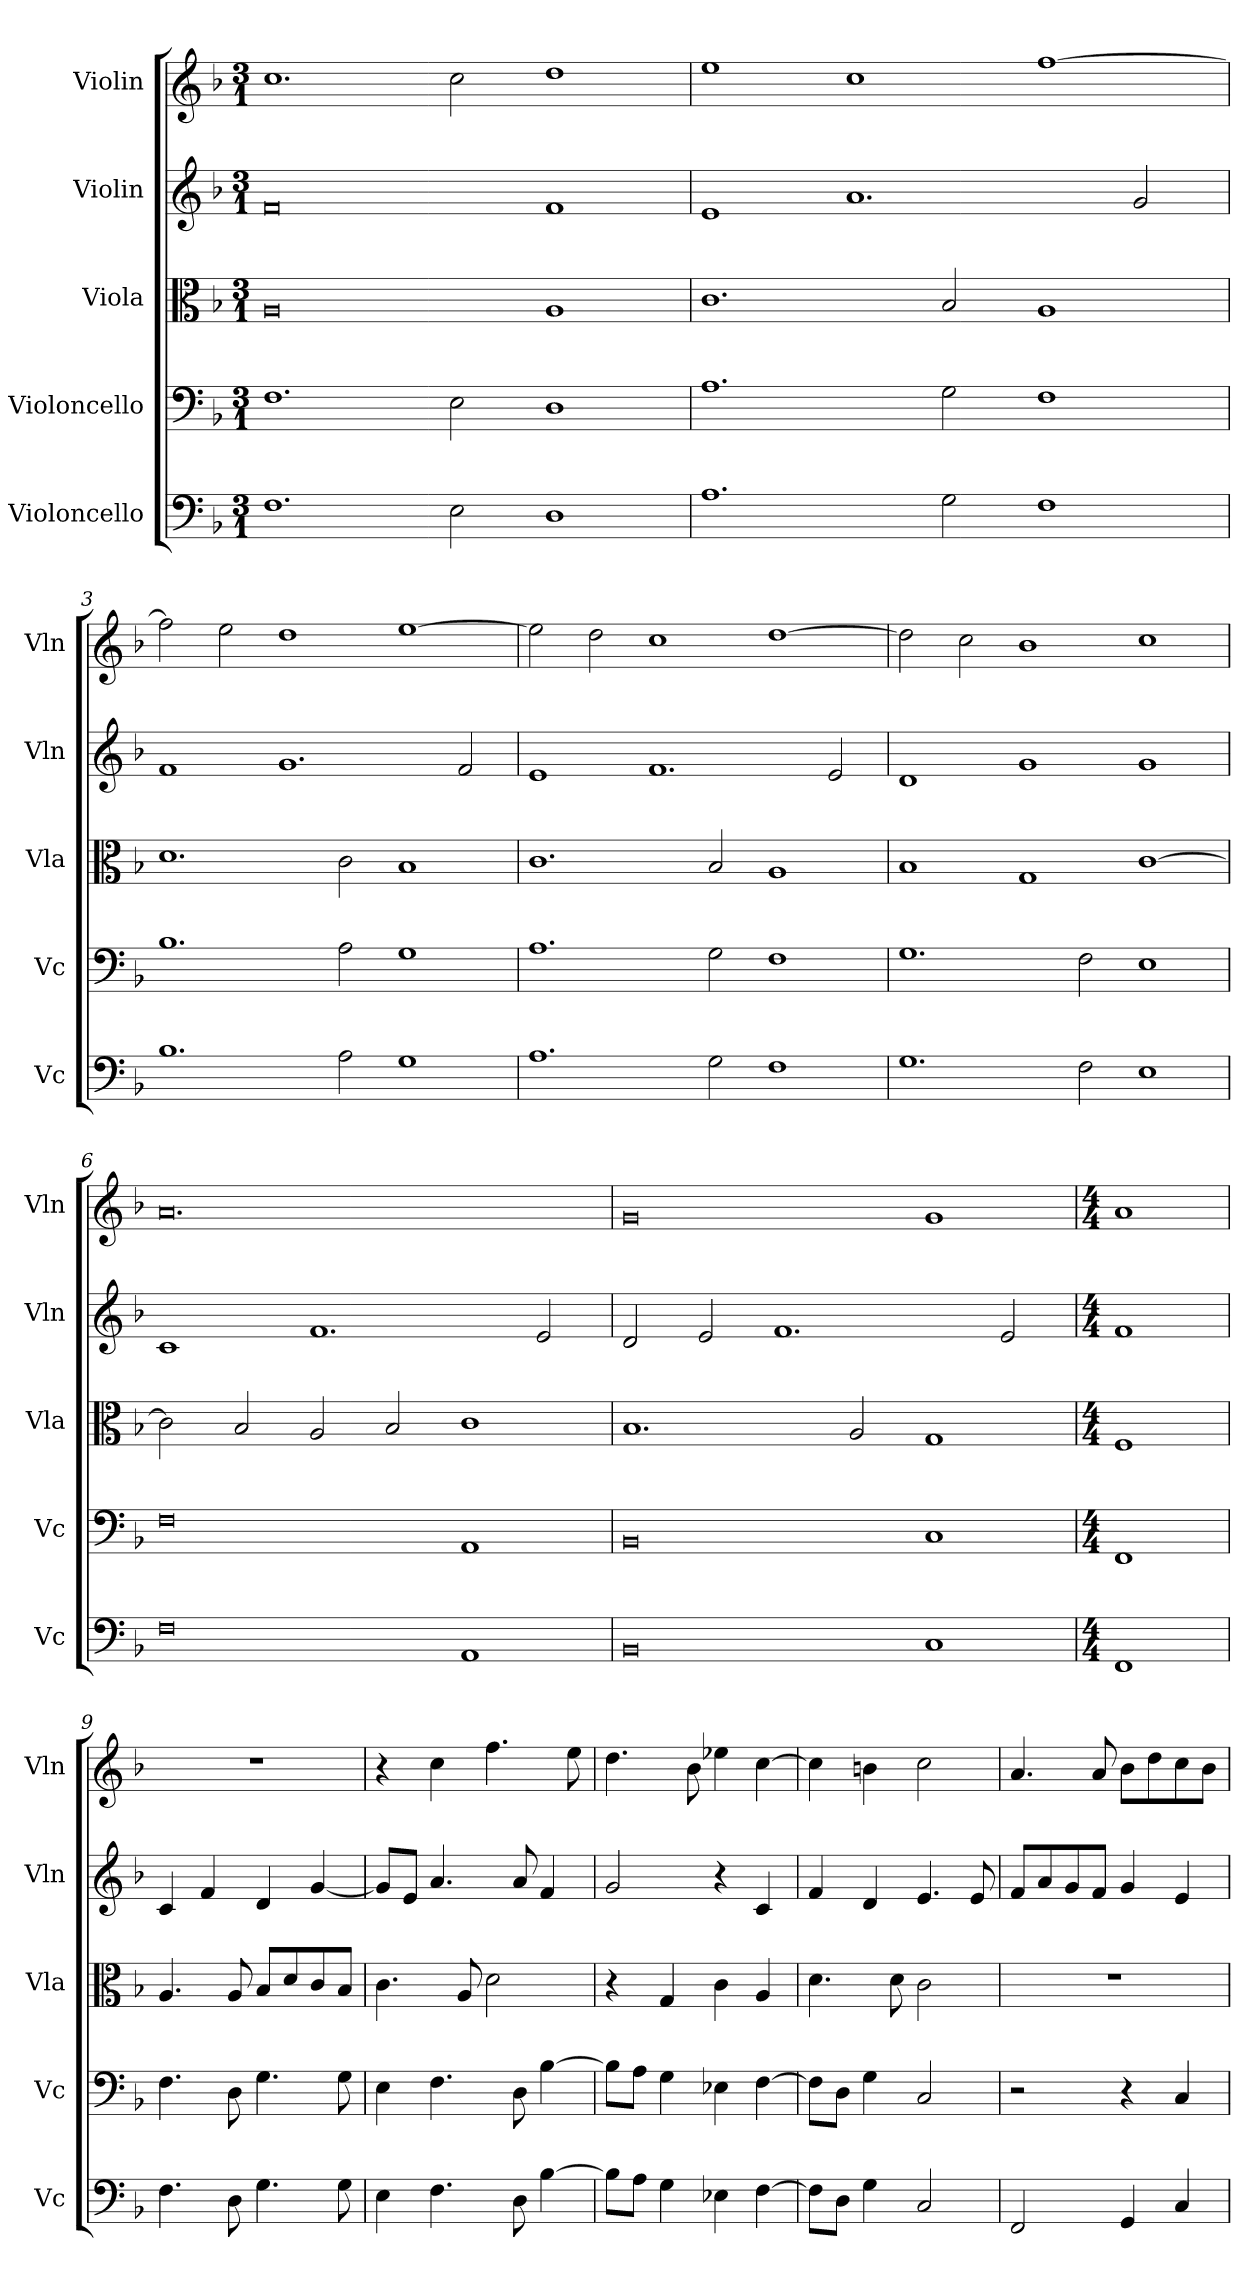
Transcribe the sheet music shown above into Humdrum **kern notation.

**kern	**kern	**kern	**kern	**kern
*part5	*part4	*part3	*part2	*part1
*staff5	*staff4	*staff3	*staff2	*staff1
*I"Violoncello	*I"Violoncello	*I"Viola	*I"Violin	*I"Violin
*I'Vc	*I'Vc	*I'Vla	*I'Vln	*I'Vln
*clefF4	*clefF4	*clefC3	*clefG2	*clefG2
*k[b-]	*k[b-]	*k[b-]	*k[b-]	*k[b-]
*M3/1	*M3/1	*M3/1	*M3/1	*M3/1
*MM240	*MM240	*MM240	*MM240	*MM240
=1	=1	=1	=1	=1
1.F	1.F	0A	0f	1.cc
2E\	2E\	.	.	2cc\
1D	1D	1A	1f	1dd
=2	=2	=2	=2	=2
1.A	1.A	1.c	1e	1ee
.	.	.	1.a	1cc
2G\	2G\	2B-/	.	.
1F	1F	1A	.	[1ff
.	.	.	2g/	.
=3	=3	=3	=3	=3
1.B-	1.B-	1.d	1f	2ff\]
.	.	.	.	2ee\
.	.	.	1.g	1dd
2A\	2A\	2c\	.	.
1G	1G	1B-	.	[1ee
.	.	.	2f/	.
=4	=4	=4	=4	=4
1.A	1.A	1.c	1e	2ee\]
.	.	.	.	2dd\
.	.	.	1.f	1cc
2G\	2G\	2B-/	.	.
1F	1F	1A	.	[1dd
.	.	.	2e/	.
=5	=5	=5	=5	=5
1.G	1.G	1B-	1d	2dd\]
.	.	.	.	2cc\
.	.	1G	1g	1b-
2F\	2F\	.	.	.
1E	1E	[1c	1g	1cc
=6	=6	=6	=6	=6
0F	0F	2c\]	1c	0.a
.	.	2B-/	.	.
.	.	2A/	1.f	.
.	.	2B-/	.	.
1AA	1AA	1c	.	.
.	.	.	2e/	.
=7	=7	=7	=7	=7
0BB-	0BB-	1.B-	2d/	0g
.	.	.	2e/	.
.	.	.	1.f	.
.	.	2A/	.	.
1C	1C	1G	.	1g
.	.	.	2e/	.
=8	=8	=8	=8	=8
*M4/4	*M4/4	*M4/4	*M4/4	*M4/4
1FF	1FF	1F	1f	1a
=9	=9	=9	=9	=9
4.F\	4.F\	4.A/	4c/	1r
.	.	.	4f/	.
8D\	8D\	8A/	.	.
4.G\	4.G\	8B-/L	4d/	.
.	.	8d/	.	.
.	.	8c/	[4g/	.
8G\	8G\	8B-/J	.	.
=10	=10	=10	=10	=10
4E\	4E\	4.c\	8g/L]	4r
.	.	.	8e/J	.
4.F\	4.F\	.	4.a/	4cc\
.	.	8A/	.	.
.	.	2d\	.	4.ff\
8D\	8D\	.	8a/	.
[4B-\	[4B-\	.	4f/	.
.	.	.	.	8ee\
=11	=11	=11	=11	=11
8B-\L]	8B-\L]	4r	2g/	4.dd\
8A\J	8A\J	.	.	.
4G\	4G\	4G/	.	.
.	.	.	.	8b-\
4E-X\	4E-X\	4c\	4r	4ee-X\
[4F\	[4F\	4A/	4c/	[4cc\
=12	=12	=12	=12	=12
8F\L]	8F\L]	4.d\	4f/	4cc\]
8D\J	8D\J	.	.	.
4G\	4G\	.	4d/	4bn\
.	.	8d\	.	.
2C/	2C/	2c\	4.e/	2cc\
.	.	.	8e/	.
=13	=13	=13	=13	=13
2FF/	2r	1r	8f/L	4.a/
.	.	.	8a/	.
.	.	.	8g/	.
.	.	.	8f/J	8a/
4GG/	4r	.	4g/	8b-\L
.	.	.	.	8dd\
4C/	4C/	.	4e/	8cc\
.	.	.	.	8b-\J
=	=	=	=	=
*-	*-	*-	*-	*-
